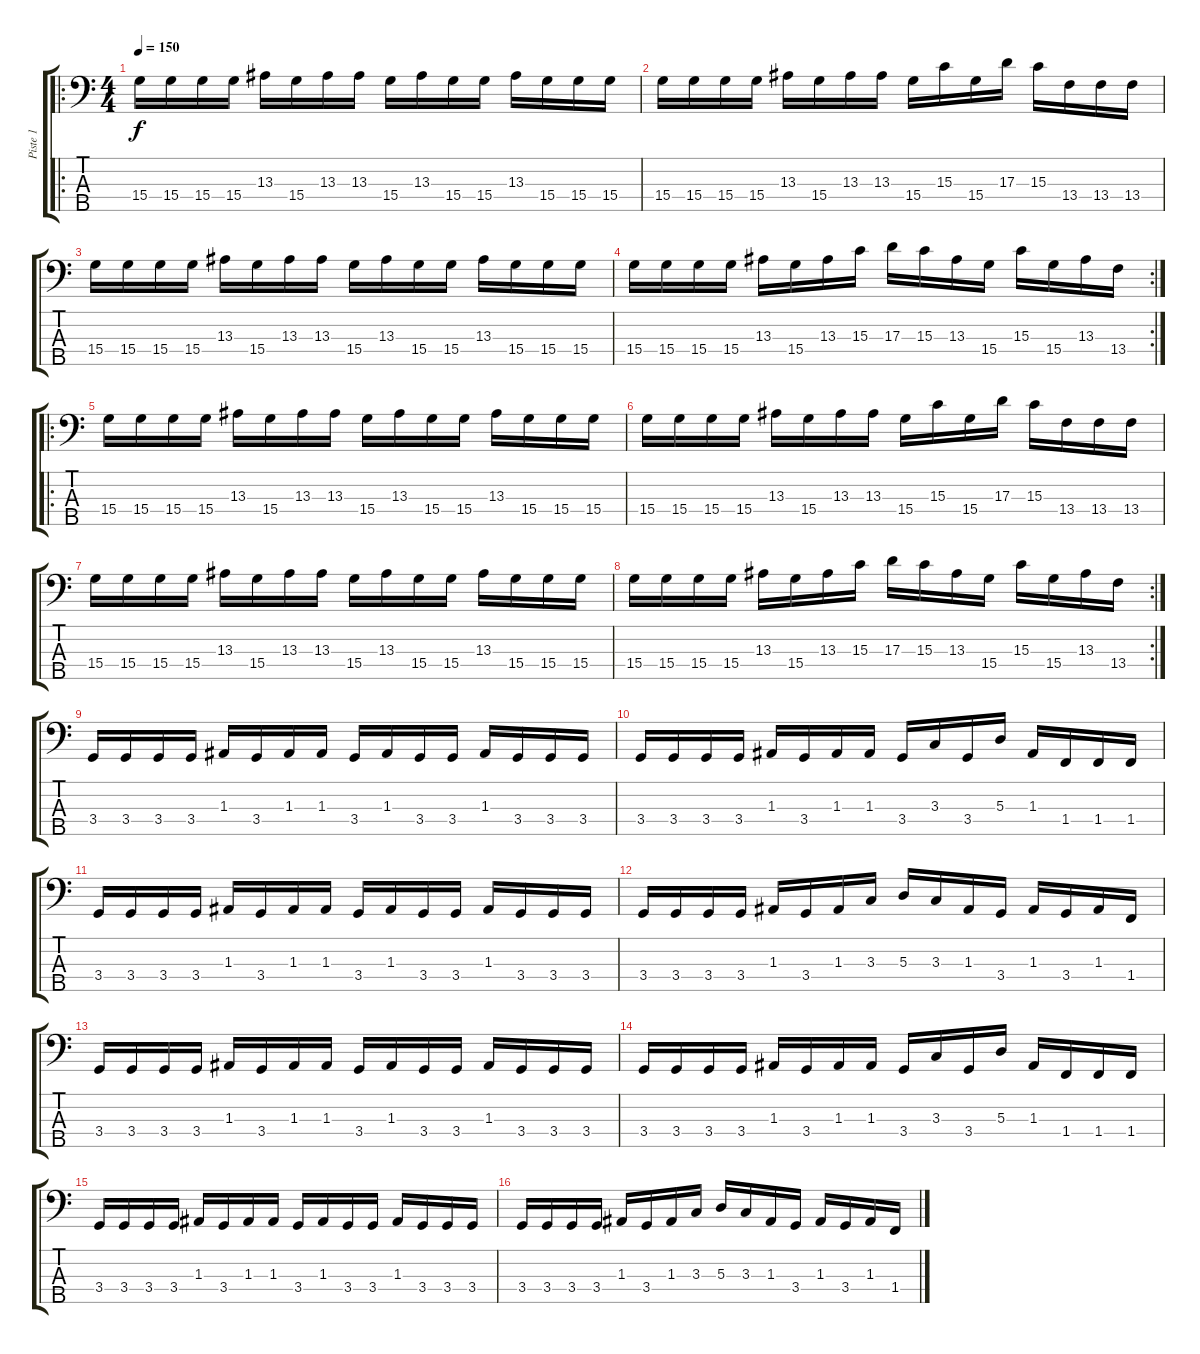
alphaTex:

\track ("Piste 1" "Piste 1") {instrument electricbasspick}
\staff {score tabs}
\tuning (G2 D2 A1 E1 B0) {hide}
\ro
\ts (4 4)
\tempo 150
\clef f4
\ks c
15.4.16{dy f instrument electricbasspick} 15.4.16 15.4.16 15.4.16 13.3.16 15.4.16 13.3.16 13.3.16 15.4.16 13.3.16 15.4.16 15.4.16 13.3.16 15.4.16 15.4.16 15.4.16 |
15.4.16 15.4.16 15.4.16 15.4.16 13.3.16 15.4.16 13.3.16 13.3.16 15.4.16 15.3.16 15.4.16 17.3.16 15.3.16 13.4.16 13.4.16 13.4.16 |
15.4.16 15.4.16 15.4.16 15.4.16 13.3.16 15.4.16 13.3.16 13.3.16 15.4.16 13.3.16 15.4.16 15.4.16 13.3.16 15.4.16 15.4.16 15.4.16 |
\rc 2
15.4.16 15.4.16 15.4.16 15.4.16 13.3.16 15.4.16 13.3.16 15.3.16 17.3.16 15.3.16 13.3.16 15.4.16 15.3.16 15.4.16 13.3.16 13.4.16 |
\ro
15.4.16 15.4.16 15.4.16 15.4.16 13.3.16 15.4.16 13.3.16 13.3.16 15.4.16 13.3.16 15.4.16 15.4.16 13.3.16 15.4.16 15.4.16 15.4.16 |
15.4.16 15.4.16 15.4.16 15.4.16 13.3.16 15.4.16 13.3.16 13.3.16 15.4.16 15.3.16 15.4.16 17.3.16 15.3.16 13.4.16 13.4.16 13.4.16 |
15.4.16 15.4.16 15.4.16 15.4.16 13.3.16 15.4.16 13.3.16 13.3.16 15.4.16 13.3.16 15.4.16 15.4.16 13.3.16 15.4.16 15.4.16 15.4.16 |
\rc 2
15.4.16 15.4.16 15.4.16 15.4.16 13.3.16 15.4.16 13.3.16 15.3.16 17.3.16 15.3.16 13.3.16 15.4.16 15.3.16 15.4.16 13.3.16 13.4.16 |
3.4.16 3.4.16 3.4.16 3.4.16 1.3.16 3.4.16 1.3.16 1.3.16 3.4.16 1.3.16 3.4.16 3.4.16 1.3.16 3.4.16 3.4.16 3.4.16 |
3.4.16 3.4.16 3.4.16 3.4.16 1.3.16 3.4.16 1.3.16 1.3.16 3.4.16 3.3.16 3.4.16 5.3.16 1.3.16 1.4.16 1.4.16 1.4.16 |
3.4.16 3.4.16 3.4.16 3.4.16 1.3.16 3.4.16 1.3.16 1.3.16 3.4.16 1.3.16 3.4.16 3.4.16 1.3.16 3.4.16 3.4.16 3.4.16 |
3.4.16 3.4.16 3.4.16 3.4.16 1.3.16 3.4.16 1.3.16 3.3.16 5.3.16 3.3.16 1.3.16 3.4.16 1.3.16 3.4.16 1.3.16 1.4.16 |
3.4.16 3.4.16 3.4.16 3.4.16 1.3.16 3.4.16 1.3.16 1.3.16 3.4.16 1.3.16 3.4.16 3.4.16 1.3.16 3.4.16 3.4.16 3.4.16 |
3.4.16 3.4.16 3.4.16 3.4.16 1.3.16 3.4.16 1.3.16 1.3.16 3.4.16 3.3.16 3.4.16 5.3.16 1.3.16 1.4.16 1.4.16 1.4.16 |
3.4.16 3.4.16 3.4.16 3.4.16 1.3.16 3.4.16 1.3.16 1.3.16 3.4.16 1.3.16 3.4.16 3.4.16 1.3.16 3.4.16 3.4.16 3.4.16 |
3.4.16 3.4.16 3.4.16 3.4.16 1.3.16 3.4.16 1.3.16 3.3.16 5.3.16 3.3.16 1.3.16 3.4.16 1.3.16 3.4.16 1.3.16 1.4.16
